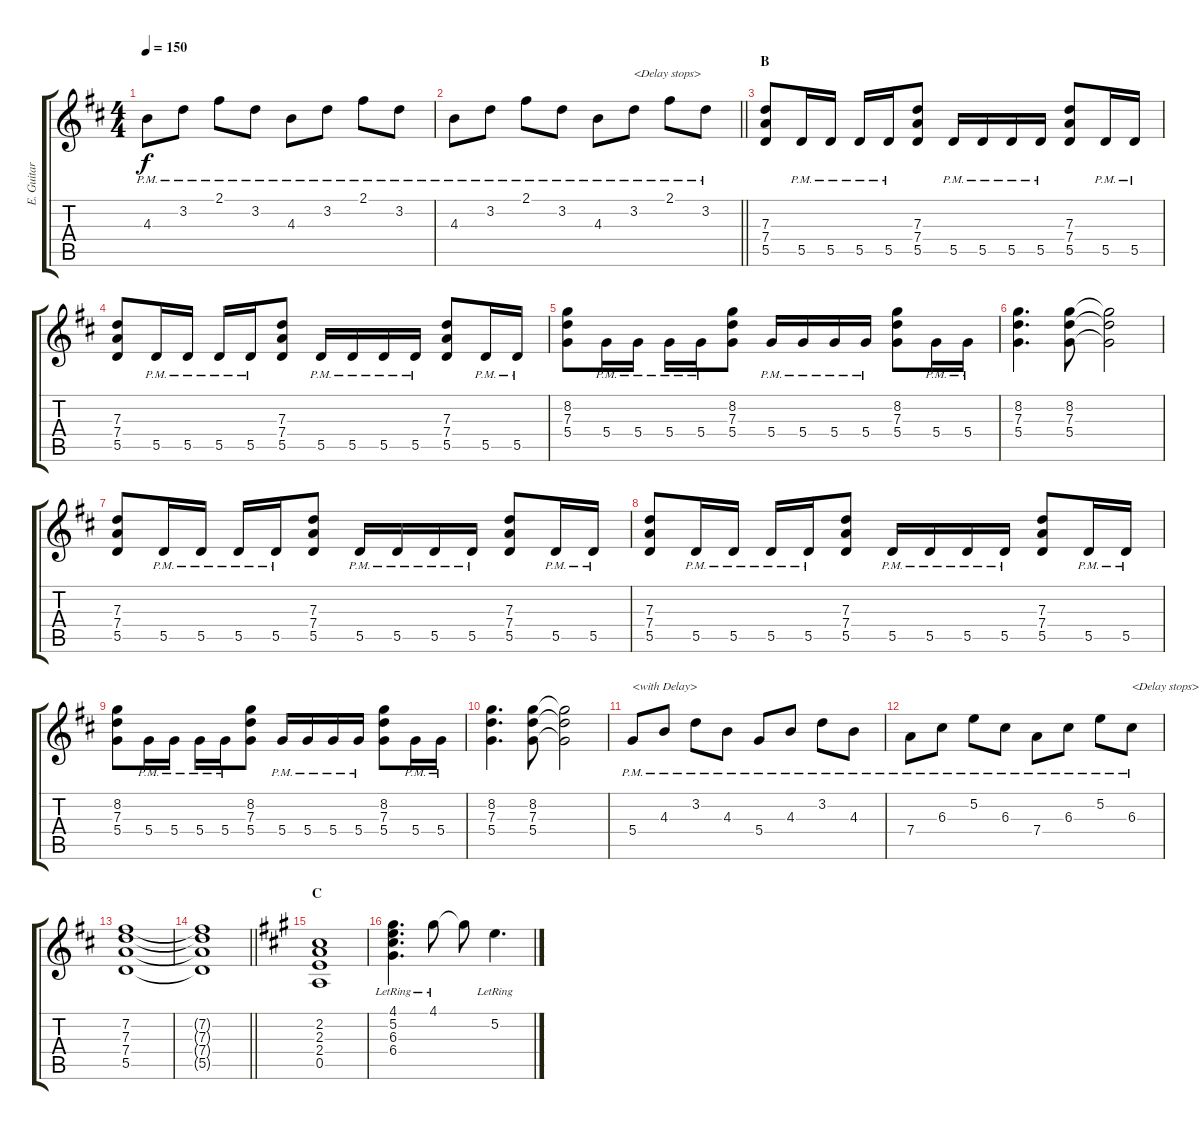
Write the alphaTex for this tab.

\track ("E. Guitar I" "E. Guitar ") {instrument overdrivenguitar}
\staff {score tabs}
\tuning (E4 B3 G3 D3 A2 E2) {hide}
\ts (4 4)
\tempo 150
\clef g2
\ks d
4.3{pm}.8{dy f} 3.2{pm}.8 2.1{pm}.8 3.2{pm}.8 4.3{pm}.8 3.2{pm}.8 2.1{pm}.8 3.2{pm}.8 |
\barLineRight lightlight
4.3{pm}.8 3.2{pm}.8 2.1{pm}.8 3.2{pm}.8 4.3{pm}.8 3.2{pm}.8{txt "<Delay stops>"} 2.1{pm}.8 3.2{pm}.8 |
\section ("" "B")
(7.3 7.4 5.5).8 5.5{pm}.16 5.5{pm}.16 5.5{pm}.16 5.5{pm}.16 (7.3 7.4 5.5).8 5.5{pm}.16 5.5{pm}.16 5.5{pm}.16 5.5{pm}.16 (7.3 7.4 5.5).8 5.5{pm}.16 5.5{pm}.16 |
(7.3 7.4 5.5).8 5.5{pm}.16 5.5{pm}.16 5.5{pm}.16 5.5{pm}.16 (7.3 7.4 5.5).8 5.5{pm}.16 5.5{pm}.16 5.5{pm}.16 5.5{pm}.16 (7.3 7.4 5.5).8 5.5{pm}.16 5.5{pm}.16 |
(8.2 7.3 5.4).8 5.4{pm}.16 5.4{pm}.16 5.4{pm}.16 5.4{pm}.16 (8.2 7.3 5.4).8 5.4{pm}.16 5.4{pm}.16 5.4{pm}.16 5.4{pm}.16 (8.2 7.3 5.4).8 5.4{pm}.16 5.4{pm}.16 |
(8.2 7.3 5.4).4{d} (8.2 7.3 5.4).8 (8.2{t} 7.3{t} 5.4{t}).2 |
(7.3 7.4 5.5).8 5.5{pm}.16 5.5{pm}.16 5.5{pm}.16 5.5{pm}.16 (7.3 7.4 5.5).8 5.5{pm}.16 5.5{pm}.16 5.5{pm}.16 5.5{pm}.16 (7.3 7.4 5.5).8 5.5{pm}.16 5.5{pm}.16 |
(7.3 7.4 5.5).8 5.5{pm}.16 5.5{pm}.16 5.5{pm}.16 5.5{pm}.16 (7.3 7.4 5.5).8 5.5{pm}.16 5.5{pm}.16 5.5{pm}.16 5.5{pm}.16 (7.3 7.4 5.5).8 5.5{pm}.16 5.5{pm}.16 |
(8.2 7.3 5.4).8 5.4{pm}.16 5.4{pm}.16 5.4{pm}.16 5.4{pm}.16 (8.2 7.3 5.4).8 5.4{pm}.16 5.4{pm}.16 5.4{pm}.16 5.4{pm}.16 (8.2 7.3 5.4).8 5.4{pm}.16 5.4{pm}.16 |
(8.2 7.3 5.4).4{d} (8.2 7.3 5.4).8 (8.2{t} 7.3{t} 5.4{t}).2 |
5.4{pm}.8{txt "<with Delay>"} 4.3{pm}.8 3.2{pm}.8 4.3{pm}.8 5.4{pm}.8 4.3{pm}.8 3.2{pm}.8 4.3{pm}.8 |
7.4{pm}.8 6.3{pm}.8 5.2{pm}.8 6.3{pm}.8 7.4{pm}.8 6.3{pm}.8 5.2{pm}.8 6.3{pm}.8{txt "<Delay stops>"} |
(7.2 7.3 7.4 5.5).1 |
\barLineRight lightlight
(7.2{t} 7.3{t} 7.4{t} 5.5{t}).1 |
\section ("" "C")
\ks a
(2.2 2.3 2.4 0.5).1 |
(4.1{lr} 5.2{lr} 6.3{lr} 6.4{lr}).4{d} 4.1{lr}.8 4.1{t}.8 5.2{lr}.4{d}
